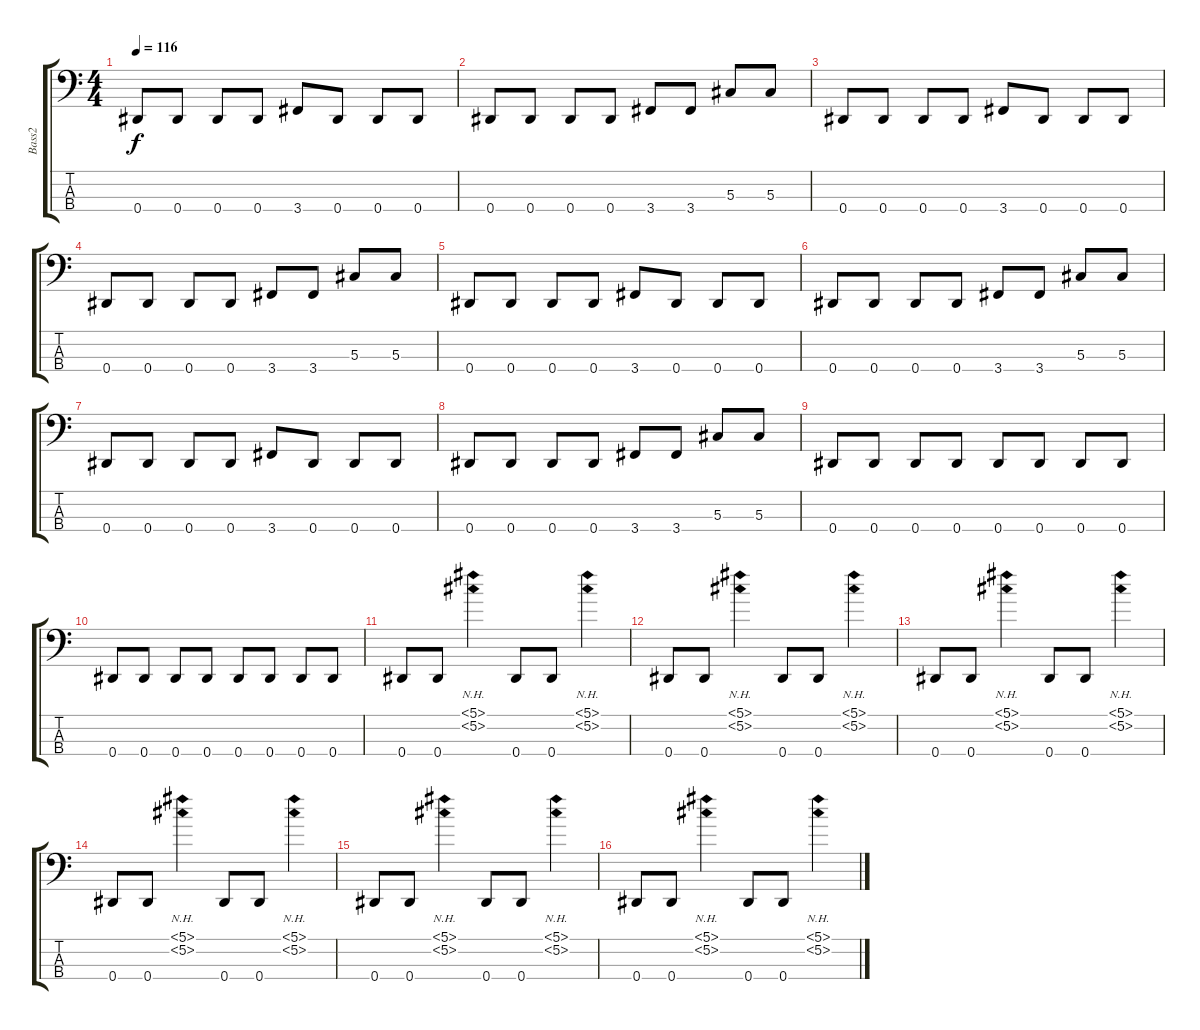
\track ("Bass2" "Bass2") {instrument slapbass1}
\staff {score tabs}
\tuning (Gb2 Db2 Ab1 Eb1) {hide}
\ts (4 4)
\tempo 116
\clef f4
\ks c
0.4.8{dy f} 0.4.8 0.4.8 0.4.8 3.4.8 0.4.8 0.4.8 0.4.8 |
0.4.8 0.4.8 0.4.8 0.4.8 3.4.8 3.4.8 5.3.8 5.3.8 |
0.4.8 0.4.8 0.4.8 0.4.8 3.4.8 0.4.8 0.4.8 0.4.8 |
0.4.8 0.4.8 0.4.8 0.4.8 3.4.8 3.4.8 5.3.8 5.3.8 |
0.4.8 0.4.8 0.4.8 0.4.8 3.4.8 0.4.8 0.4.8 0.4.8 |
0.4.8 0.4.8 0.4.8 0.4.8 3.4.8 3.4.8 5.3.8 5.3.8 |
0.4.8 0.4.8 0.4.8 0.4.8 3.4.8 0.4.8 0.4.8 0.4.8 |
0.4.8 0.4.8 0.4.8 0.4.8 3.4.8 3.4.8 5.3.8 5.3.8 |
0.4.8 0.4.8 0.4.8 0.4.8 0.4.8 0.4.8 0.4.8 0.4.8 |
0.4.8 0.4.8 0.4.8 0.4.8 0.4.8 0.4.8 0.4.8 0.4.8 |
0.4.8{volume 5 instrument distortionguitar} 0.4.8 (5.1{nh} 5.2{nh}).4 0.4.8 0.4.8 (5.1{nh} 5.2{nh}).4 |
0.4.8 0.4.8 (5.1{nh} 5.2{nh}).4 0.4.8 0.4.8 (5.1{nh} 5.2{nh}).4 |
0.4.8 0.4.8 (5.1{nh} 5.2{nh}).4 0.4.8 0.4.8 (5.1{nh} 5.2{nh}).4 |
0.4.8 0.4.8 (5.1{nh} 5.2{nh}).4 0.4.8 0.4.8 (5.1{nh} 5.2{nh}).4 |
0.4.8 0.4.8 (5.1{nh} 5.2{nh}).4 0.4.8 0.4.8 (5.1{nh} 5.2{nh}).4 |
0.4.8 0.4.8 (5.1{nh} 5.2{nh}).4 0.4.8 0.4.8 (5.1{nh} 5.2{nh}).4
